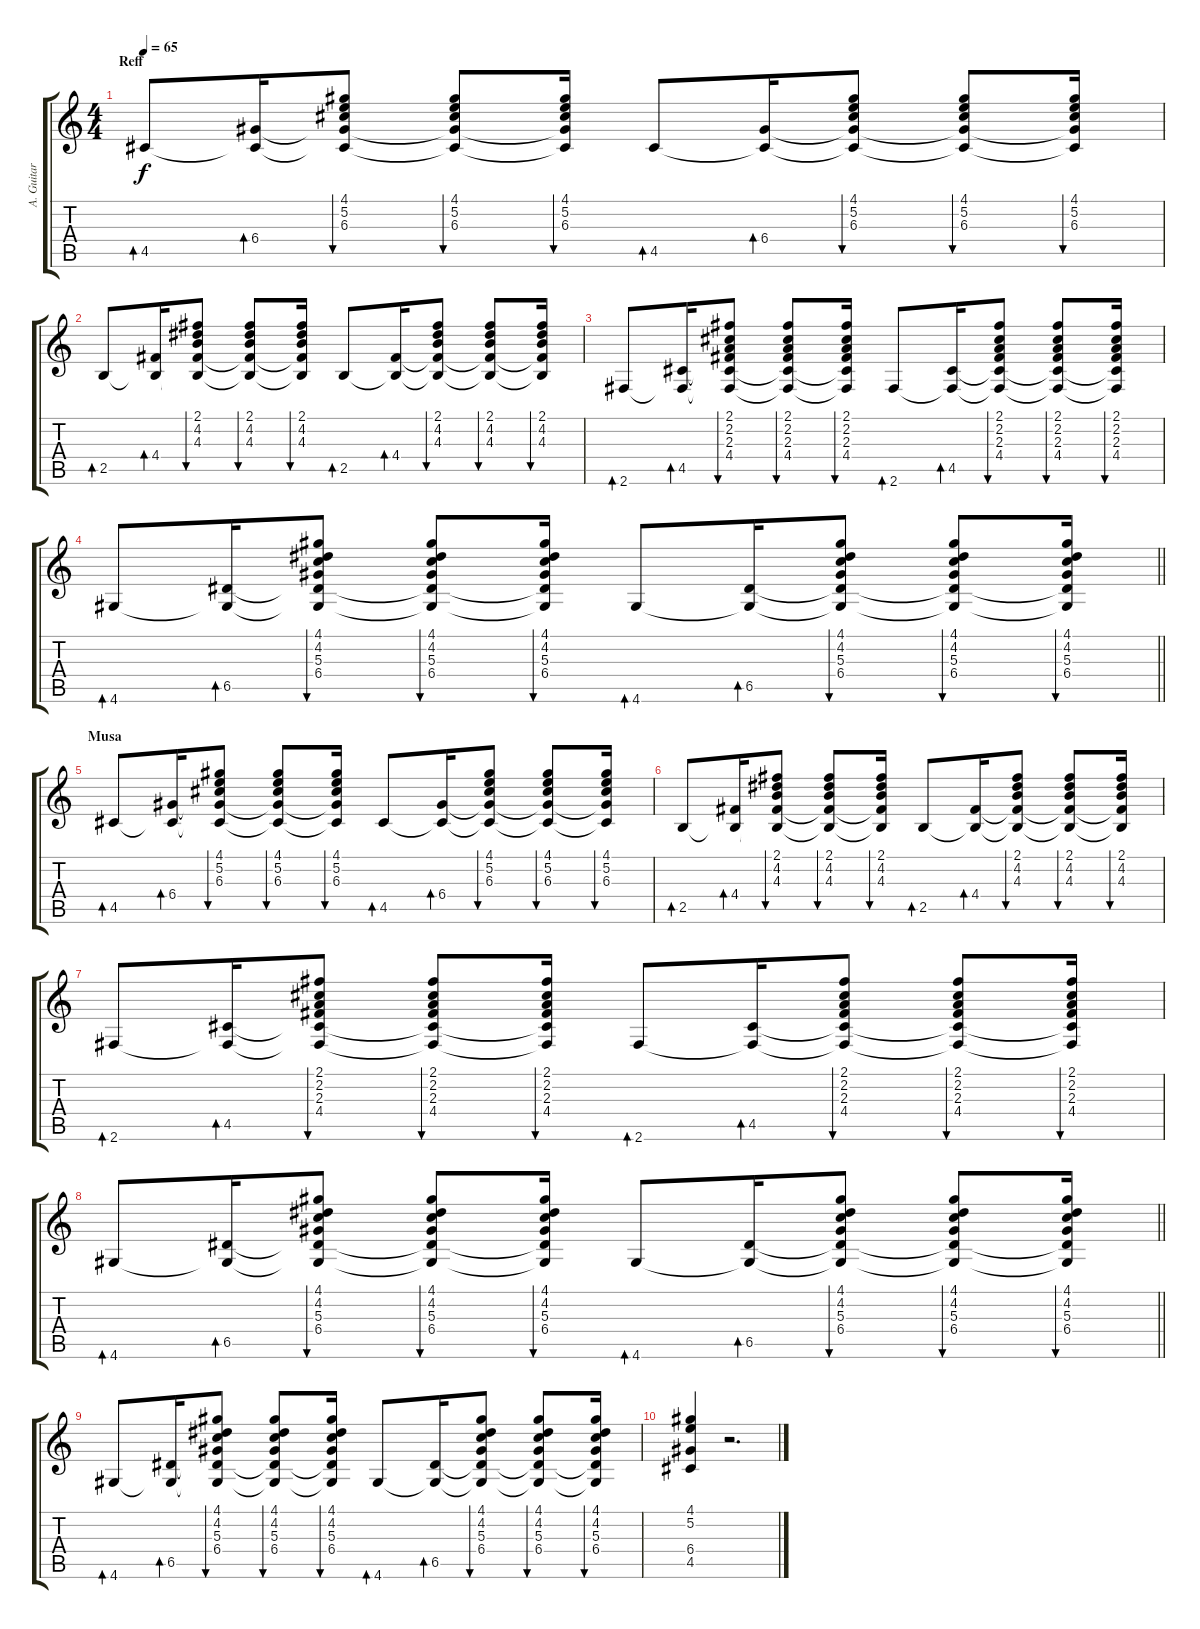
\track ("A. Guitar" "A. Guitar") {instrument acousticguitarsteel}
\staff {score tabs}
\tuning (E4 B3 G3 D3 A2 E2) {hide}
\ts (4 4)
\section ("" "Reff")
\tempo 65
\clef g2
\ks c
4.5.8{bd 30 dy f volume 7} (6.4 4.5{t}).16{bd 30} (4.1 5.2 6.3 6.4{t} 4.5{t}).8{bu 30} (4.1 5.2 6.3 6.4{t} 4.5{t}).8{bu 30} (4.1 5.2 6.3 6.4{t} 4.5{t}).16{bu 30} 4.5.8{bd 30} (6.4 4.5{t}).16{bd 30} (4.1 5.2 6.3 6.4{t} 4.5{t}).8{bu 30} (4.1 5.2 6.3 6.4{t} 4.5{t}).8{bu 30} (4.1 5.2 6.3 6.4{t} 4.5{t}).16{bu 30} |
2.5.8{bd 30} (4.4 2.5{t}).16{bd 30} (2.1 4.2 4.3 4.4{t} 2.5{t}).8{bu 30} (2.1 4.2 4.3 4.4{t} 2.5{t}).8{bu 30} (2.1 4.2 4.3 4.4{t} 2.5{t}).16{bu 30} 2.5.8{bd 30} (4.4 2.5{t}).16{bd 30} (2.1 4.2 4.3 4.4{t} 2.5{t}).8{bu 30} (2.1 4.2 4.3 4.4{t} 2.5{t}).8{bu 30} (2.1 4.2 4.3 4.4{t} 2.5{t}).16{bu 30} |
2.6.8{bd 30} (4.5 2.6{t}).16{bd 30} (2.1 2.2 2.3 4.4 4.5{t} 2.6{t}).8{bu 30} (2.1 2.2 2.3 4.4 4.5{t} 2.6{t}).8{bu 30} (2.1 2.2 2.3 4.4 4.5{t} 2.6{t}).16{bu 30} 2.6.8{bd 30} (4.5 2.6{t}).16{bd 30} (2.1 2.2 2.3 4.4 4.5{t} 2.6{t}).8{bu 30} (2.1 2.2 2.3 4.4 4.5{t} 2.6{t}).8{bu 30} (2.1 2.2 2.3 4.4 4.5{t} 2.6{t}).16{bu 30} |
\barLineRight lightlight
4.6.8{bd 30} (6.5 4.6{t}).16{bd 30} (4.1 4.2 5.3 6.4 6.5{t} 4.6{t}).8{bu 30} (4.1 4.2 5.3 6.4 6.5{t} 4.6{t}).8{bu 30} (4.1 4.2 5.3 6.4 6.5{t} 4.6{t}).16{bu 30} 4.6.8{bd 30} (6.5 4.6{t}).16{bd 30} (4.1 4.2 5.3 6.4 6.5{t} 4.6{t}).8{bu 30} (4.1 4.2 5.3 6.4 6.5{t} 4.6{t}).8{bu 30} (4.1 4.2 5.3 6.4 6.5{t} 4.6{t}).16{bu 30} |
\section ("" "Musa")
4.5.8{bd 30} (6.4 4.5{t}).16{bd 30} (4.1 5.2 6.3 6.4{t} 4.5{t}).8{bu 30} (4.1 5.2 6.3 6.4{t} 4.5{t}).8{bu 30} (4.1 5.2 6.3 6.4{t} 4.5{t}).16{bu 30} 4.5.8{bd 30} (6.4 4.5{t}).16{bd 30} (4.1 5.2 6.3 6.4{t} 4.5{t}).8{bu 30} (4.1 5.2 6.3 6.4{t} 4.5{t}).8{bu 30} (4.1 5.2 6.3 6.4{t} 4.5{t}).16{bu 30} |
2.5.8{bd 30} (4.4 2.5{t}).16{bd 30} (2.1 4.2 4.3 4.4{t} 2.5{t}).8{bu 30} (2.1 4.2 4.3 4.4{t} 2.5{t}).8{bu 30} (2.1 4.2 4.3 4.4{t} 2.5{t}).16{bu 30} 2.5.8{bd 30} (4.4 2.5{t}).16{bd 30} (2.1 4.2 4.3 4.4{t} 2.5{t}).8{bu 30} (2.1 4.2 4.3 4.4{t} 2.5{t}).8{bu 30} (2.1 4.2 4.3 4.4{t} 2.5{t}).16{bu 30} |
2.6.8{bd 30} (4.5 2.6{t}).16{bd 30} (2.1 2.2 2.3 4.4 4.5{t} 2.6{t}).8{bu 30} (2.1 2.2 2.3 4.4 4.5{t} 2.6{t}).8{bu 30} (2.1 2.2 2.3 4.4 4.5{t} 2.6{t}).16{bu 30} 2.6.8{bd 30} (4.5 2.6{t}).16{bd 30} (2.1 2.2 2.3 4.4 4.5{t} 2.6{t}).8{bu 30} (2.1 2.2 2.3 4.4 4.5{t} 2.6{t}).8{bu 30} (2.1 2.2 2.3 4.4 4.5{t} 2.6{t}).16{bu 30} |
\barLineRight lightlight
4.6.8{bd 30} (6.5 4.6{t}).16{bd 30} (4.1 4.2 5.3 6.4 6.5{t} 4.6{t}).8{bu 30} (4.1 4.2 5.3 6.4 6.5{t} 4.6{t}).8{bu 30} (4.1 4.2 5.3 6.4 6.5{t} 4.6{t}).16{bu 30} 4.6.8{bd 30} (6.5 4.6{t}).16{bd 30} (4.1 4.2 5.3 6.4 6.5{t} 4.6{t}).8{bu 30} (4.1 4.2 5.3 6.4 6.5{t} 4.6{t}).8{bu 30} (4.1 4.2 5.3 6.4 6.5{t} 4.6{t}).16{bu 30} |
\section ("" "")
4.6.8{bd 30} (6.5 4.6{t}).16{bd 30} (4.1 4.2 5.3 6.4 6.5{t} 4.6{t}).8{bu 30} (4.1 4.2 5.3 6.4 6.5{t} 4.6{t}).8{bu 30} (4.1 4.2 5.3 6.4 6.5{t} 4.6{t}).16{bu 30} 4.6.8{bd 30} (6.5 4.6{t}).16{bd 30} (4.1 4.2 5.3 6.4 6.5{t} 4.6{t}).8{bu 30} (4.1 4.2 5.3 6.4 6.5{t} 4.6{t}).8{bu 30} (4.1 4.2 5.3 6.4 6.5{t} 4.6{t}).16{bu 30} |
(4.1 5.2 6.4 4.5).4 r.2{d}
